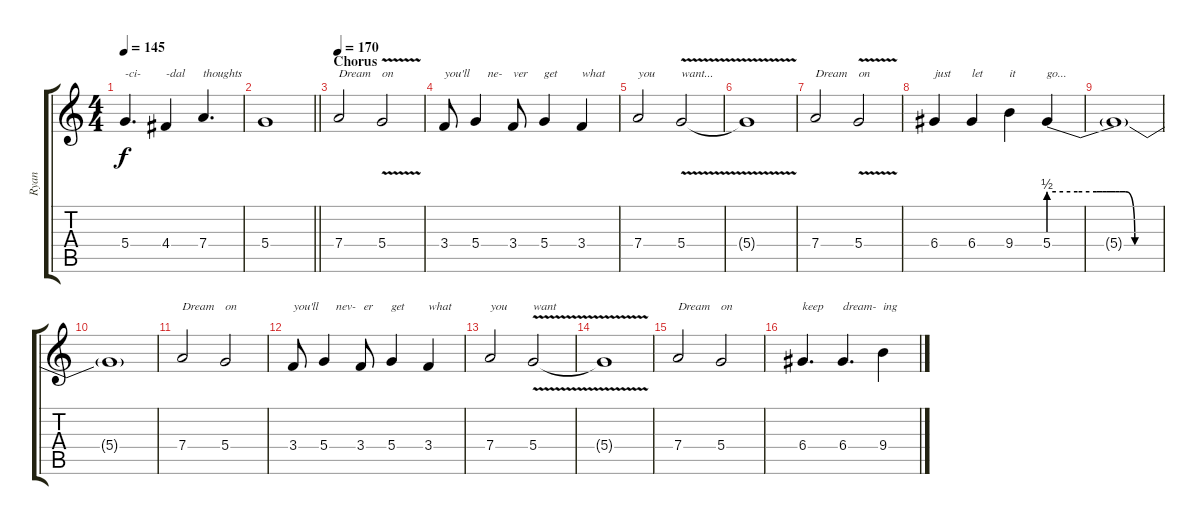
\track ("Ryan" "Ryan") {instrument overdrivenguitar}
\staff {score tabs}
\tuning (E4 B3 G3 D3 A2 E2) {hide}
\ts (4 4)
\tempo 145
\clef g2
\ks c
5.4.4{d txt "-ci-" dy f} 4.4.4{txt "-dal"} 7.4.4{d txt "thoughts"} |
\barLineRight lightlight
5.4.1 |
\section ("" "Chorus")
\tempo 170
7.4.2{txt "Dream"} 5.4{v}.2{txt "on"} |
3.4.8{txt "you'll"} 5.4.4{txt "    ne-"} 3.4.8{txt "ver"} 5.4.4{txt "get"} 3.4.4{txt "what"} |
7.4.2{txt "you"} 5.4{v}.2{txt "want..."} |
5.4{t}.1 |
7.4.2{txt "Dream"} 5.4{v}.2{txt "on"} |
6.4.4{txt "just"} 6.4.4{txt "let"} 9.4.4{txt "it"} 5.4{be (custom 0 2 15 2 25 2 28 2 30 2 32 2 35 2 37 2 40 2 45 0 50 0 56 0 60 0)}.4{txt "go..."} |
5.4{t}.1 |
5.4{t}.1 |
7.4.2{txt "Dream"} 5.4.2{txt "on"} |
3.4.8{txt "you'll"} 5.4.4{txt "    nev-"} 3.4.8{txt " er"} 5.4.4{txt "get"} 3.4.4{txt "what"} |
7.4.2{txt "you"} 5.4{v}.2{txt "want"} |
5.4{t}.1 |
7.4.2{txt "Dream"} 5.4.2{txt "on"} |
6.4.4{d txt "keep"} 6.4.4{d txt "dream-"} 9.4.4{txt "ing"}
